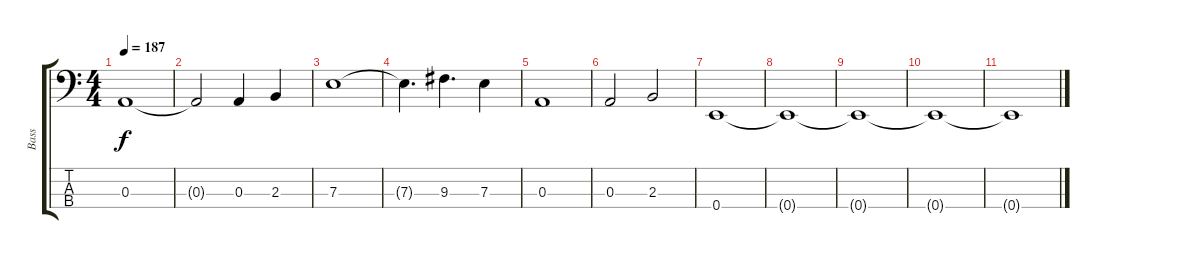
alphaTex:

\track ("Bass" "Bass") {instrument electricbasspick}
\staff {score tabs}
\tuning (G2 D2 A1 E1) {hide}
\ts (4 4)
\tempo 187
\clef f4
\ks c
0.3.1{dy f} |
0.3{t}.2 0.3.4 2.3.4 |
7.3.1 |
7.3{t}.4{d} 9.3.4{d} 7.3.4 |
0.3.1 |
0.3.2 2.3.2 |
0.4.1 |
0.4{t}.1 |
0.4{t}.1 |
0.4{t}.1 |
0.4{t}.1
